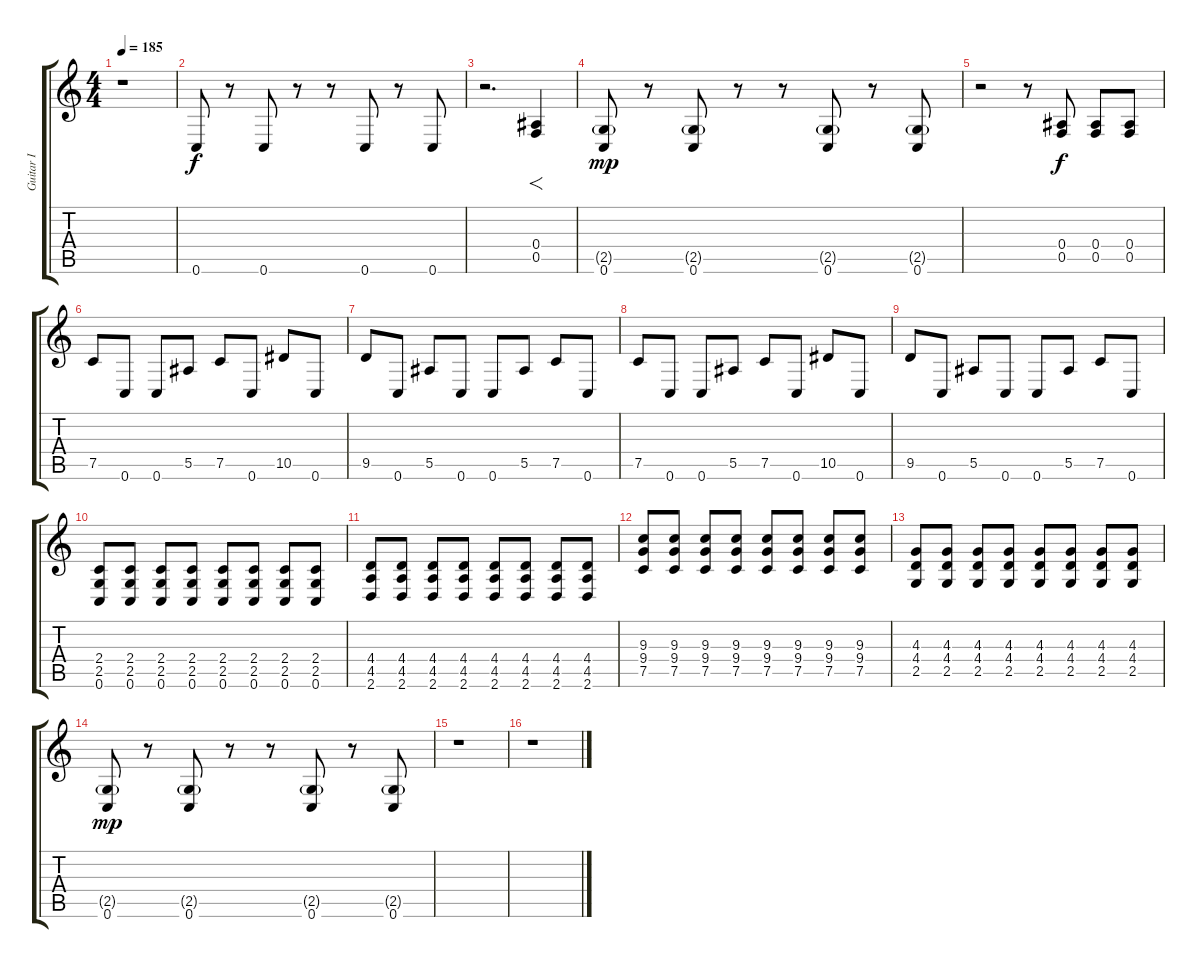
\track ("Guitar I" "Guitar I") {instrument distortionguitar}
\staff {score tabs}
\tuning (C4 G3 Eb3 Bb2 F2 C2) {hide}
\ts (4 4)
\tempo 185
\clef g2
\ks c
r.1{dy mp} |
0.6.8{dy f} r.8 0.6.8 r.8 r.8 0.6.8 r.8 0.6.8 |
r.2{d} (0.4 0.5).4{f} |
(2.5{g} 0.6).8{dy mp} r.8 (2.5{g} 0.6).8 r.8 r.8 (2.5{g} 0.6).8 r.8 (2.5{g} 0.6).8 |
r.2 r.8 (0.4 0.5).8{dy f} (0.4 0.5).8 (0.4 0.5).8 |
7.5.8 0.6.8 0.6.8 5.5.8 7.5.8 0.6.8 10.5.8 0.6.8 |
9.5.8 0.6.8 5.5.8 0.6.8 0.6.8 5.5.8 7.5.8 0.6.8 |
7.5.8 0.6.8 0.6.8 5.5.8 7.5.8 0.6.8 10.5.8 0.6.8 |
9.5.8 0.6.8 5.5.8 0.6.8 0.6.8 5.5.8 7.5.8 0.6.8 |
(2.4 2.5 0.6).8 (2.4 2.5 0.6).8 (2.4 2.5 0.6).8 (2.4 2.5 0.6).8 (2.4 2.5 0.6).8 (2.4 2.5 0.6).8 (2.4 2.5 0.6).8 (2.4 2.5 0.6).8 |
(4.4 4.5 2.6).8 (4.4 4.5 2.6).8 (4.4 4.5 2.6).8 (4.4 4.5 2.6).8 (4.4 4.5 2.6).8 (4.4 4.5 2.6).8 (4.4 4.5 2.6).8 (4.4 4.5 2.6).8 |
(9.3 9.4 7.5).8 (9.3 9.4 7.5).8 (9.3 9.4 7.5).8 (9.3 9.4 7.5).8 (9.3 9.4 7.5).8 (9.3 9.4 7.5).8 (9.3 9.4 7.5).8 (9.3 9.4 7.5).8 |
(4.3 4.4 2.5).8 (4.3 4.4 2.5).8 (4.3 4.4 2.5).8 (4.3 4.4 2.5).8 (4.3 4.4 2.5).8 (4.3 4.4 2.5).8 (4.3 4.4 2.5).8 (4.3 4.4 2.5).8 |
(2.5{g} 0.6).8{dy mp} r.8 (2.5{g} 0.6).8 r.8 r.8 (2.5{g} 0.6).8 r.8 (2.5{g} 0.6).8 |
r.1 |
r.1
